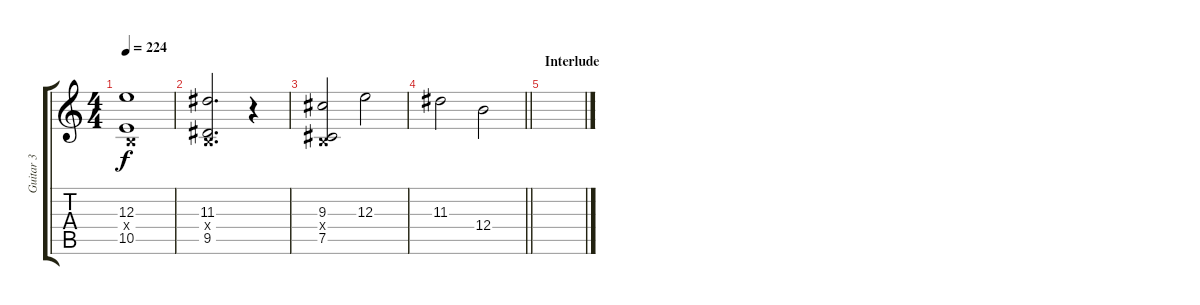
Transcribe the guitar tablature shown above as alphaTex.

\track ("Guitar 3" "Guitar 3") {instrument distortionguitar}
\staff {score tabs}
\tuning (Db4 Ab3 E3 B2 Gb2 Db2) {hide}
\ts (4 4)
\tempo 224
\clef g2
\ks c
(12.3 0.4{x} 10.5).1{dy f balance 11} |
(11.3 0.4{x} 9.5).2{d} r.4 |
(9.3 0.4{x} 7.5).2 12.3.2 |
\barLineRight lightlight
11.3.2 12.4.2 |
\section ("" "Interlude")
